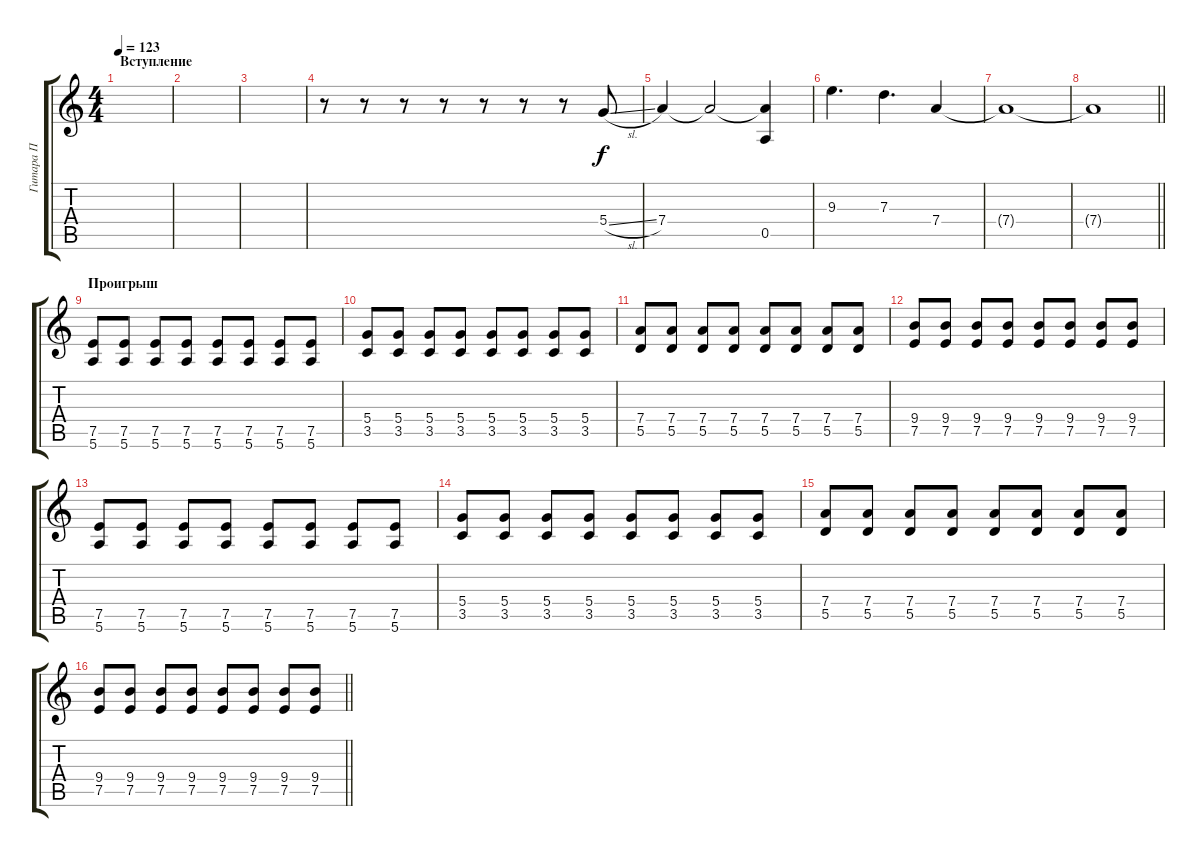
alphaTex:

\track ("Гитара П" "Гитара П") {instrument distortionguitar}
\staff {score tabs}
\tuning (E4 B3 G3 D3 A2 E2) {hide}
\ts (4 4)
\section ("" "Вступление")
\tempo 123
\clef g2
\ks c
|
|
|
r.8 r.8 r.8 r.8 r.8 r.8 r.8 5.4{sl}.8 |
7.4.4 7.4{t}.2 (7.4{t} 0.5).4 |
9.3.4{d} 7.3.4{d} 7.4.4 |
7.4{t}.1 |
\barLineRight lightlight
7.4{t}.1 |
\section ("" "Проигрыш")
(7.5 5.6).8 (7.5 5.6).8 (7.5 5.6).8 (7.5 5.6).8 (7.5 5.6).8 (7.5 5.6).8 (7.5 5.6).8 (7.5 5.6).8 |
(5.4 3.5).8 (5.4 3.5).8 (5.4 3.5).8 (5.4 3.5).8 (5.4 3.5).8 (5.4 3.5).8 (5.4 3.5).8 (5.4 3.5).8 |
(7.4 5.5).8 (7.4 5.5).8 (7.4 5.5).8 (7.4 5.5).8 (7.4 5.5).8 (7.4 5.5).8 (7.4 5.5).8 (7.4 5.5).8 |
(9.4 7.5).8 (9.4 7.5).8 (9.4 7.5).8 (9.4 7.5).8 (9.4 7.5).8 (9.4 7.5).8 (9.4 7.5).8 (9.4 7.5).8 |
(7.5 5.6).8 (7.5 5.6).8 (7.5 5.6).8 (7.5 5.6).8 (7.5 5.6).8 (7.5 5.6).8 (7.5 5.6).8 (7.5 5.6).8 |
(5.4 3.5).8 (5.4 3.5).8 (5.4 3.5).8 (5.4 3.5).8 (5.4 3.5).8 (5.4 3.5).8 (5.4 3.5).8 (5.4 3.5).8 |
(7.4 5.5).8 (7.4 5.5).8 (7.4 5.5).8 (7.4 5.5).8 (7.4 5.5).8 (7.4 5.5).8 (7.4 5.5).8 (7.4 5.5).8 |
\barLineRight lightlight
(9.4 7.5).8 (9.4 7.5).8 (9.4 7.5).8 (9.4 7.5).8 (9.4 7.5).8 (9.4 7.5).8 (9.4 7.5).8 (9.4 7.5).8
